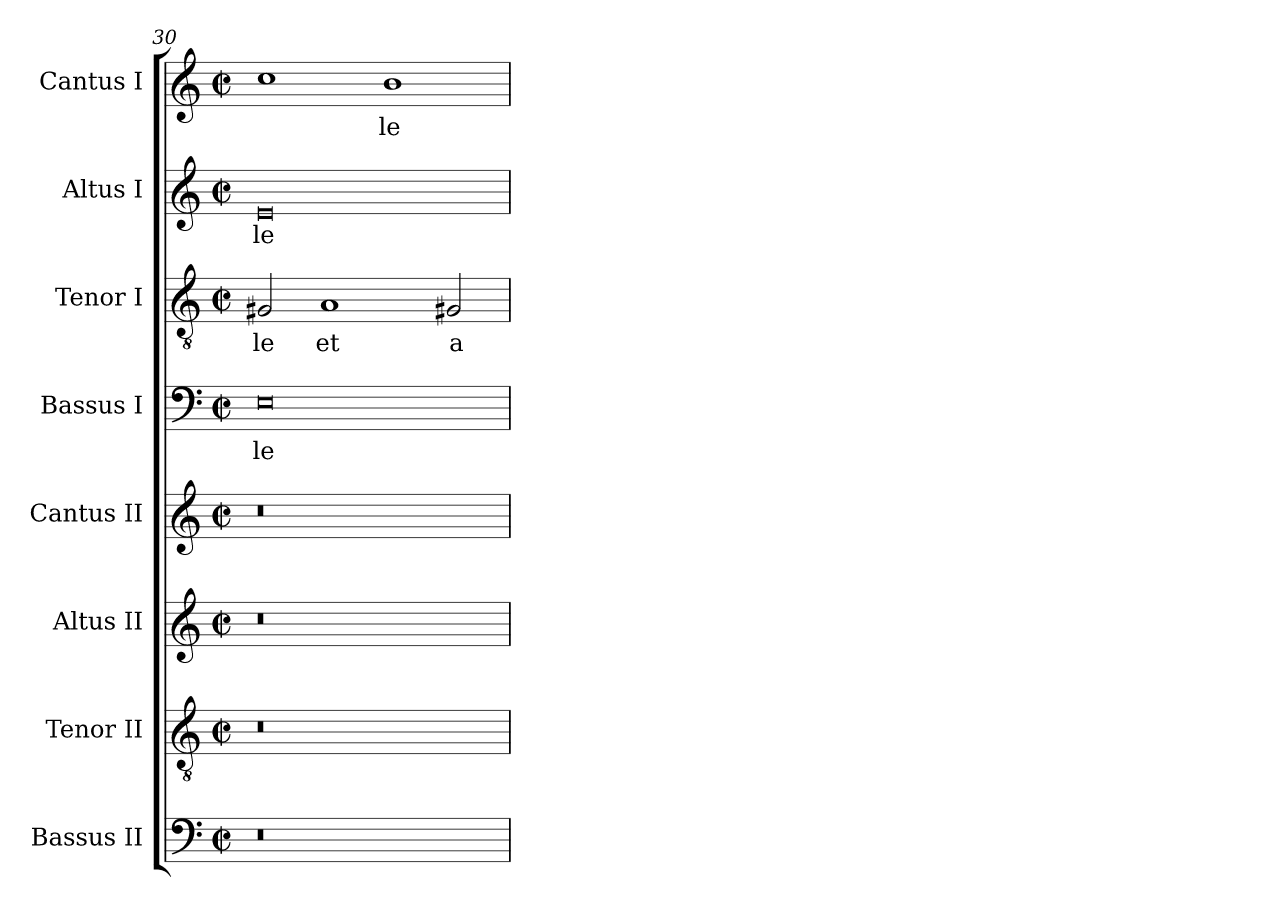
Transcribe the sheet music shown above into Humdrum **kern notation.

**kern	**kern	**kern	**kern	**kern	**text	**kern	**text	**kern	**text	**kern	**text
*part8	*part7	*part6	*part5	*part4	*part4	*part3	*part3	*part2	*part2	*part1	*part1
*staff8	*staff7	*staff6	*staff5	*staff4	*staff4	*staff3	*staff3	*staff2	*staff2	*staff1	*staff1
*I"Bassus II	*I"Tenor II	*I"Altus II	*I"Cantus II	*I"Bassus I	*	*I"Tenor I	*	*I"Altus I	*	*I"Cantus I	*
*clefF4	*clefGv2	*clefG2	*clefG2	*clefF4	*	*clefGv2	*	*clefG2	*	*clefG2	*
*M2/2	*M2/2	*M2/2	*M2/2	*M2/2	*	*M2/2	*	*M2/2	*	*M2/2	*
*met(c|)	*met(c|)	*met(c|)	*met(c|)	*met(c|)	*	*met(c|)	*	*met(c|)	*	*met(c|)	*
=30	=30	=30	=30	=30	=30	=30	=30	=30	=30	=30	=30
!	!	!	!	!	!LO:LY:b:cj	!	!LO:LY:b:cj	!	!LO:LY:b:cj	!	!
0r	0r	0r	0r	0E	-le	2G#X/	le	0e	le	1cc	.
!	!	!	!	!	!	!	!LO:LY:b:cj	!	!	!	!
.	.	.	.	.	.	1A	et	.	.	.	.
!	!	!	!	!	!	!	!	!	!	!	!LO:LY:b:cj
.	.	.	.	.	.	.	.	.	.	1b	le
!	!	!	!	!	!	!	!LO:LY:b:cj	!	!	!	!
.	.	.	.	.	.	2G#X/	a	.	.	.	.
=	=	=	=	=	=	=	=	=	=	=	=
*-	*-	*-	*-	*-	*-	*-	*-	*-	*-	*-	*-
